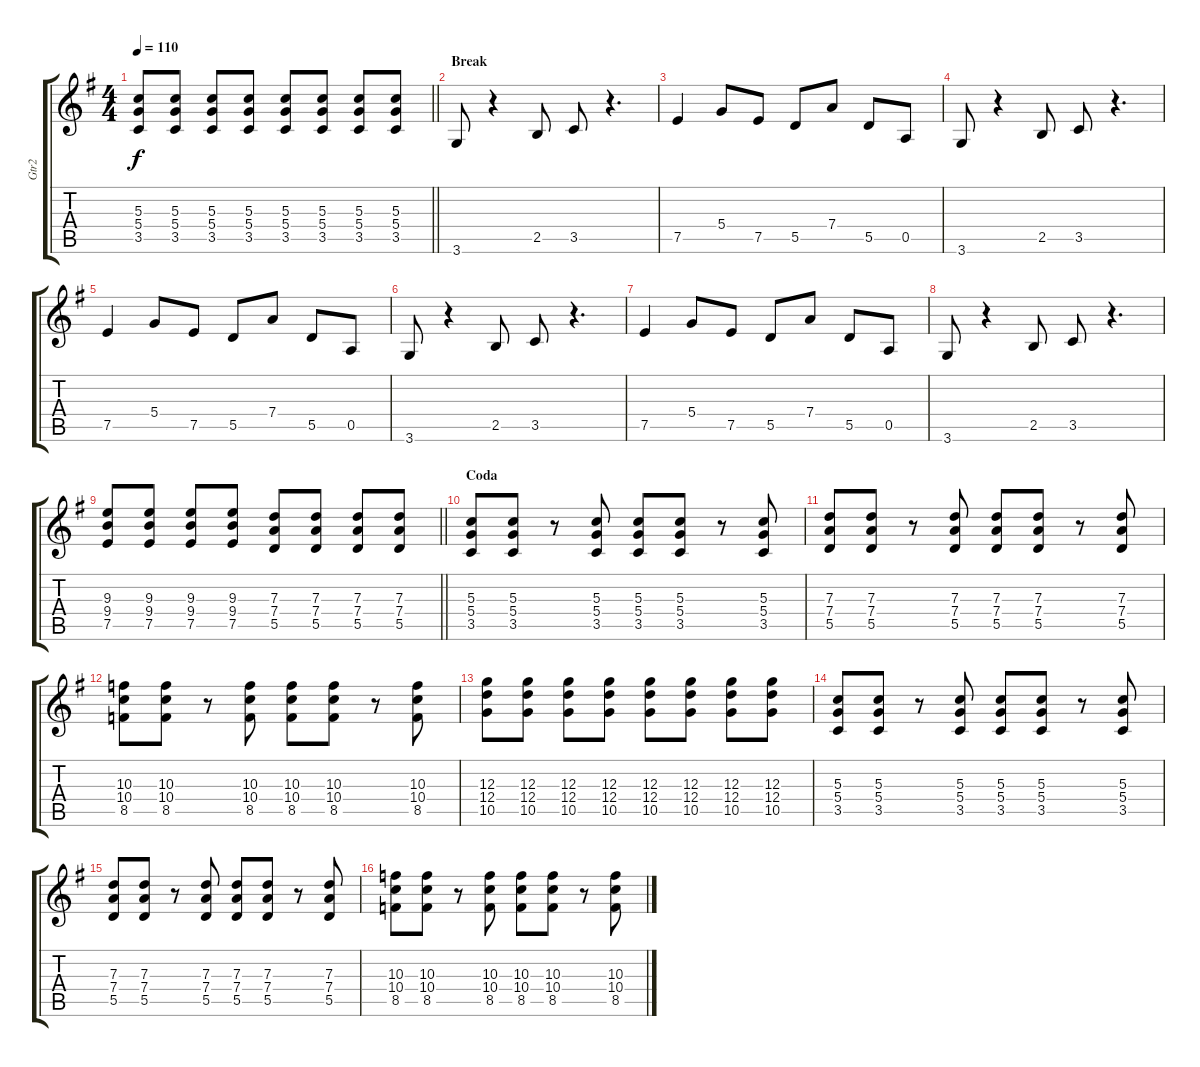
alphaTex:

\track ("Gtr2" "Gtr2") {instrument distortionguitar}
\staff {score tabs}
\tuning (E4 B3 G3 D3 A2 E2) {hide}
\ts (4 4)
\tempo 110
\clef g2
\barLineRight lightlight
\ks g
(5.3 5.4 3.5).8{dy f} (5.3 5.4 3.5).8 (5.3 5.4 3.5).8 (5.3 5.4 3.5).8 (5.3 5.4 3.5).8 (5.3 5.4 3.5).8 (5.3 5.4 3.5).8 (5.3 5.4 3.5).8 |
\section ("" "Break")
3.6.8 r.4 2.5.8 3.5.8 r.4{d} |
7.5.4 5.4.8 7.5.8 5.5.8 7.4.8 5.5.8 0.5.8 |
3.6.8 r.4 2.5.8 3.5.8 r.4{d} |
7.5.4 5.4.8 7.5.8 5.5.8 7.4.8 5.5.8 0.5.8 |
3.6.8 r.4 2.5.8 3.5.8 r.4{d} |
7.5.4 5.4.8 7.5.8 5.5.8 7.4.8 5.5.8 0.5.8 |
3.6.8 r.4 2.5.8 3.5.8 r.4{d} |
\barLineRight lightlight
(9.3 9.4 7.5).8 (9.3 9.4 7.5).8 (9.3 9.4 7.5).8 (9.3 9.4 7.5).8 (7.3 7.4 5.5).8 (7.3 7.4 5.5).8 (7.3 7.4 5.5).8 (7.3 7.4 5.5).8 |
\section ("" "Coda")
(5.3 5.4 3.5).8 (5.3 5.4 3.5).8 r.8 (5.3 5.4 3.5).8 (5.3 5.4 3.5).8 (5.3 5.4 3.5).8 r.8 (5.3 5.4 3.5).8 |
(7.3 7.4 5.5).8 (7.3 7.4 5.5).8 r.8 (7.3 7.4 5.5).8 (7.3 7.4 5.5).8 (7.3 7.4 5.5).8 r.8 (7.3 7.4 5.5).8 |
(10.3 10.4 8.5).8 (10.3 10.4 8.5).8 r.8 (10.3 10.4 8.5).8 (10.3 10.4 8.5).8 (10.3 10.4 8.5).8 r.8 (10.3 10.4 8.5).8 |
(12.3 12.4 10.5).8 (12.3 12.4 10.5).8 (12.3 12.4 10.5).8 (12.3 12.4 10.5).8 (12.3 12.4 10.5).8 (12.3 12.4 10.5).8 (12.3 12.4 10.5).8 (12.3 12.4 10.5).8 |
(5.3 5.4 3.5).8 (5.3 5.4 3.5).8 r.8 (5.3 5.4 3.5).8 (5.3 5.4 3.5).8 (5.3 5.4 3.5).8 r.8 (5.3 5.4 3.5).8 |
(7.3 7.4 5.5).8 (7.3 7.4 5.5).8 r.8 (7.3 7.4 5.5).8 (7.3 7.4 5.5).8 (7.3 7.4 5.5).8 r.8 (7.3 7.4 5.5).8 |
(10.3 10.4 8.5).8 (10.3 10.4 8.5).8 r.8 (10.3 10.4 8.5).8 (10.3 10.4 8.5).8 (10.3 10.4 8.5).8 r.8 (10.3 10.4 8.5).8
